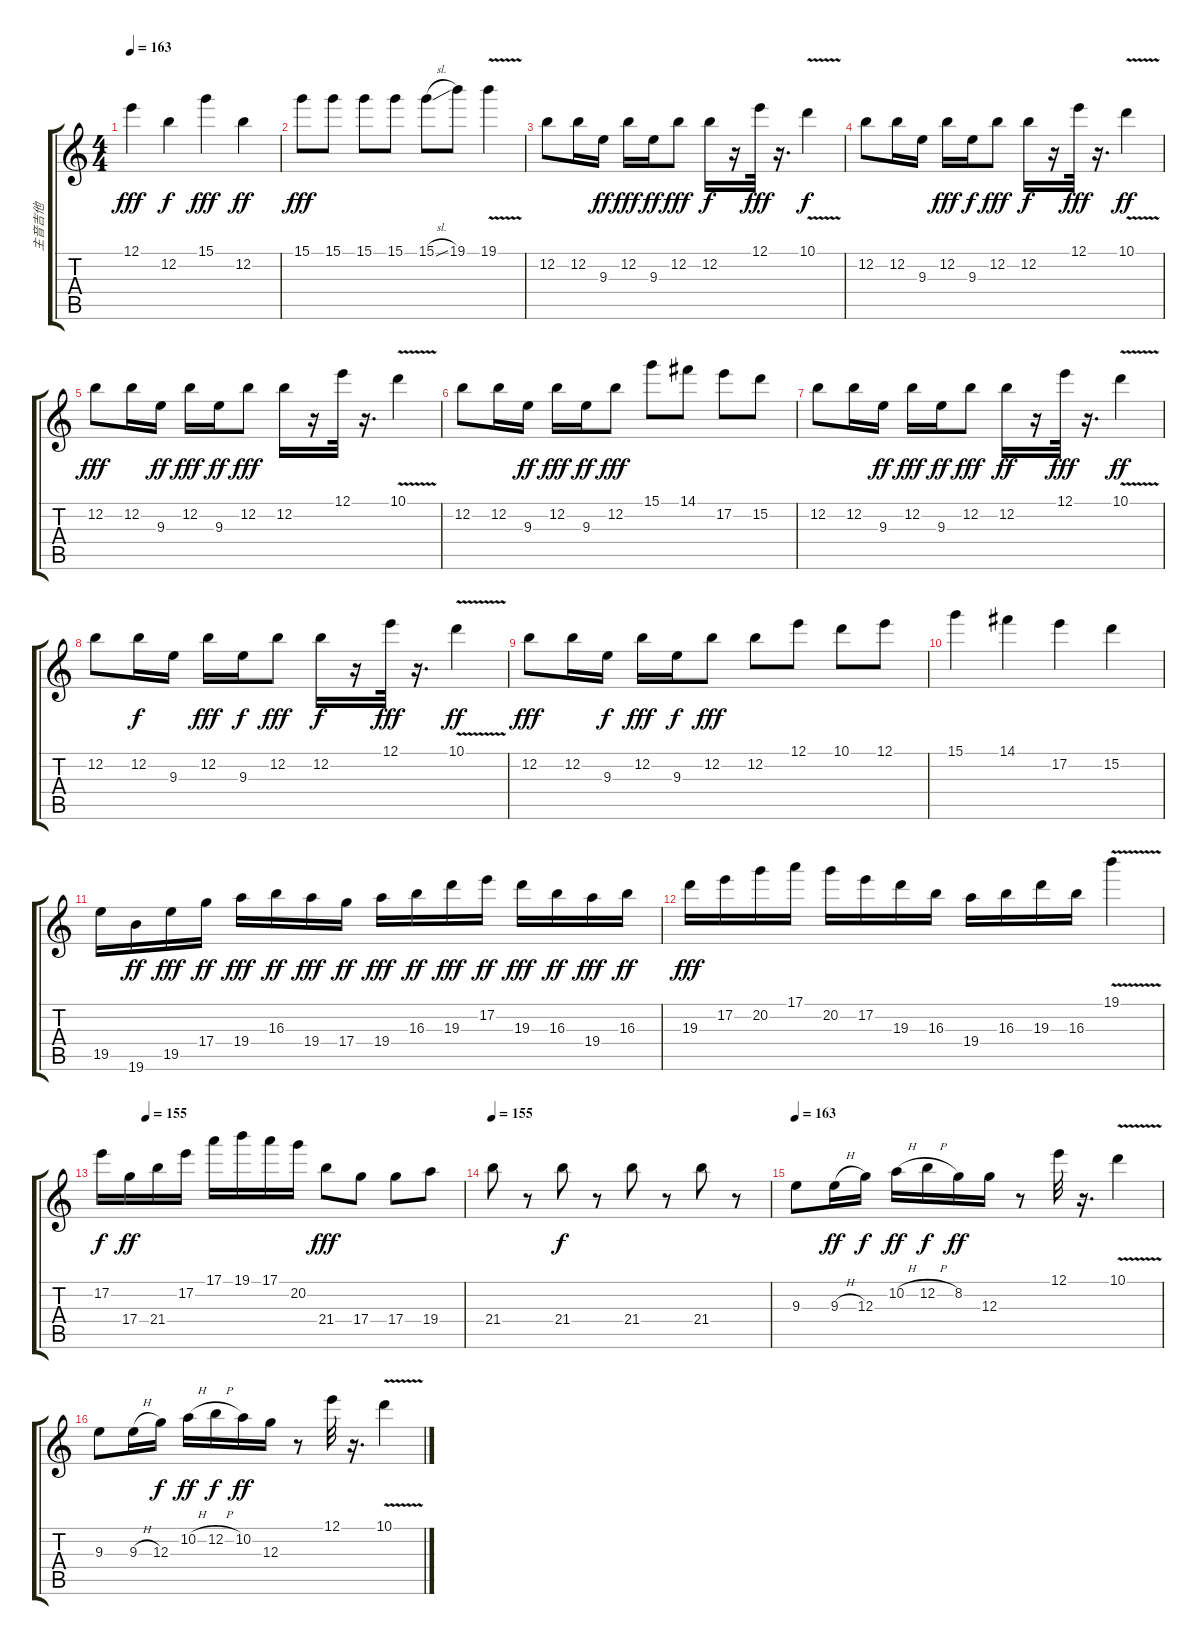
\track ("主音吉他" "主音吉他") {instrument overdrivenguitar}
\staff {score tabs}
\tuning (E4 B3 G3 D3 A2 E2) {hide}
\ts (4 4)
\tempo 163
\clef g2
\ks c
12.1.4{dy fff} 12.2.4{dy f} 15.1.4{dy fff} 12.2.4{dy ff} |
15.1.8{dy fff} 15.1.8 15.1.8 15.1.8 15.1{sl}.8 19.1.8 19.1{v}.4 |
12.2.8 12.2.16 9.3.16{dy ff} 12.2.16{dy fff} 9.3.16{dy ff} 12.2.8{dy fff} 12.2.16{dy f} r.16 12.1.32{dy fff} r.16{d} 10.1{v}.4{dy f} |
12.2.8 12.2.16 9.3.16 12.2.16{dy fff} 9.3.16{dy f} 12.2.8{dy fff} 12.2.16{dy f} r.16 12.1.32{dy fff} r.16{d} 10.1{v}.4{dy ff} |
12.2.8{dy fff} 12.2.16 9.3.16{dy ff} 12.2.16{dy fff} 9.3.16{dy ff} 12.2.8{dy fff} 12.2.16 r.16 12.1.32 r.16{d} 10.1{v}.4 |
12.2.8 12.2.16 9.3.16{dy ff} 12.2.16{dy fff} 9.3.16{dy ff} 12.2.8{dy fff} 15.1.8 14.1.8 17.2.8 15.2.8 |
12.2.8 12.2.16 9.3.16{dy ff} 12.2.16{dy fff} 9.3.16{dy ff} 12.2.8{dy fff} 12.2.16{dy ff} r.16 12.1.32{dy fff} r.16{d} 10.1{v}.4{dy ff} |
12.2.8 12.2.16{dy f} 9.3.16 12.2.16{dy fff} 9.3.16{dy f} 12.2.8{dy fff} 12.2.16{dy f} r.16 12.1.32{dy fff} r.16{d} 10.1{v}.4{dy ff} |
12.2.8{dy fff} 12.2.16 9.3.16{dy f} 12.2.16{dy fff} 9.3.16{dy f} 12.2.8{dy fff} 12.2.8 12.1.8 10.1.8 12.1.8 |
15.1.4 14.1.4 17.2.4 15.2.4 |
19.5.16 19.6.16{dy ff} 19.5.16{dy fff} 17.4.16{dy ff} 19.4.16{dy fff} 16.3.16{dy ff} 19.4.16{dy fff} 17.4.16{dy ff} 19.4.16{dy fff} 16.3.16{dy ff} 19.3.16{dy fff} 17.2.16{dy ff} 19.3.16{dy fff} 16.3.16{dy ff} 19.4.16{dy fff} 16.3.16{dy ff} |
19.3.16{dy fff} 17.2.16 20.2.16 17.1.16 20.2.16 17.2.16 19.3.16 16.3.16 19.4.16 16.3.16 19.3.16 16.3.16 19.1{v}.4 |
\tempo (155 0.125)
17.2.16{dy f} 17.4.16{dy ff} 21.4.16 17.2.16 17.1.16 19.1.16 17.1.16 20.2.16 21.4.8{dy fff} 17.4.8 17.4.8 19.4.8 |
\tempo 155
21.4.8 r.8 21.4.8{dy f} r.8 21.4.8 r.8 21.4.8 r.8 |
\tempo 163
9.3.8 9.3{h}.16{dy ff} 12.3.16{dy f} 10.2{h}.16{dy ff} 12.2{h}.16{dy f} 8.2.16{dy ff} 12.3.16 r.8 12.1.32 r.16{d} 10.1{v}.4 |
9.3.8 9.3{h}.16 12.3.16{dy f} 10.2{h}.16{dy ff} 12.2{h}.16{dy f} 10.2.16{dy ff} 12.3.16 r.8 12.1.32 r.16{d} 10.1{v}.4
